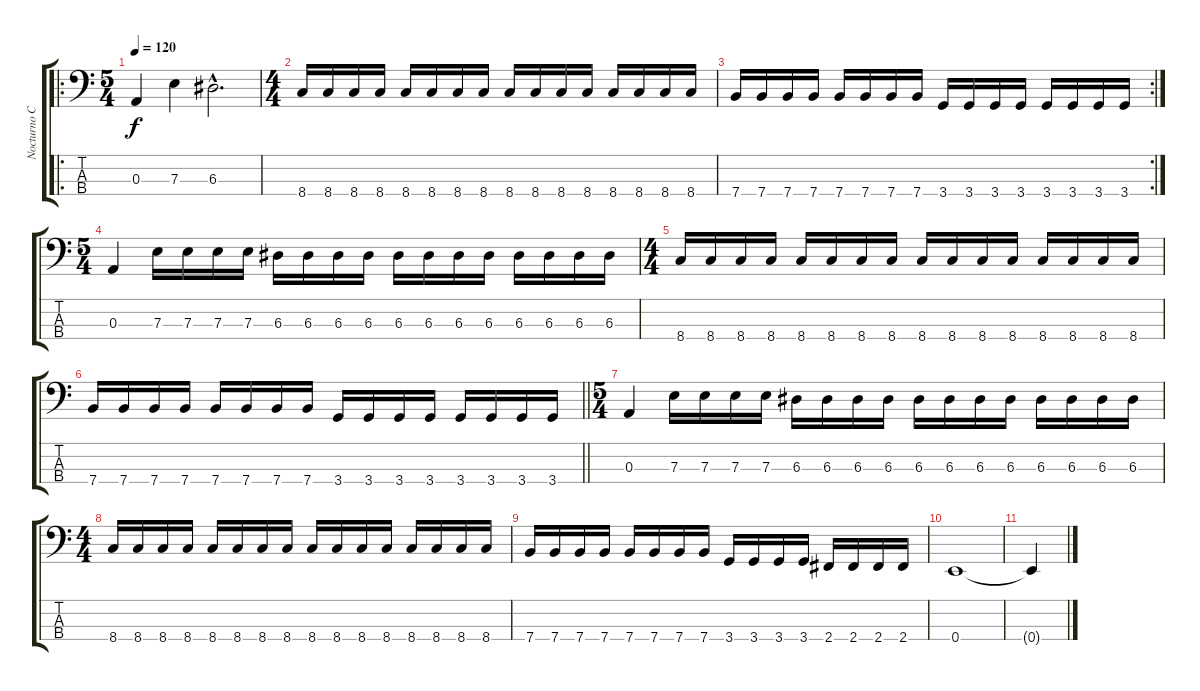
\track ("Nocturno Culto" "Nocturno C") {instrument synthbass2}
\staff {score tabs}
\tuning (G2 D2 A1 E1) {hide}
\ro
\ts (5 4)
\tempo 120
\clef f4
\ks c
0.3.4{dy f} 7.3.4 6.3{hac}.2{d} |
\ts (4 4)
8.4.16 8.4.16 8.4.16 8.4.16 8.4.16 8.4.16 8.4.16 8.4.16 8.4.16 8.4.16 8.4.16 8.4.16 8.4.16 8.4.16 8.4.16 8.4.16 |
\rc 2
7.4.16 7.4.16 7.4.16 7.4.16 7.4.16 7.4.16 7.4.16 7.4.16 3.4.16 3.4.16 3.4.16 3.4.16 3.4.16 3.4.16 3.4.16 3.4.16 |
\ts (5 4)
0.3.4 7.3.16 7.3.16 7.3.16 7.3.16 6.3.16 6.3.16 6.3.16 6.3.16 6.3.16 6.3.16 6.3.16 6.3.16 6.3.16 6.3.16 6.3.16 6.3.16 |
\ts (4 4)
8.4.16 8.4.16 8.4.16 8.4.16 8.4.16 8.4.16 8.4.16 8.4.16 8.4.16 8.4.16 8.4.16 8.4.16 8.4.16 8.4.16 8.4.16 8.4.16 |
\barLineRight lightlight
7.4.16 7.4.16 7.4.16 7.4.16 7.4.16 7.4.16 7.4.16 7.4.16 3.4.16 3.4.16 3.4.16 3.4.16 3.4.16 3.4.16 3.4.16 3.4.16 |
\ts (5 4)
0.3.4 7.3.16 7.3.16 7.3.16 7.3.16 6.3.16 6.3.16 6.3.16 6.3.16 6.3.16 6.3.16 6.3.16 6.3.16 6.3.16 6.3.16 6.3.16 6.3.16 |
\ts (4 4)
8.4.16 8.4.16 8.4.16 8.4.16 8.4.16 8.4.16 8.4.16 8.4.16 8.4.16 8.4.16 8.4.16 8.4.16 8.4.16 8.4.16 8.4.16 8.4.16 |
7.4.16 7.4.16 7.4.16 7.4.16 7.4.16 7.4.16 7.4.16 7.4.16 3.4.16 3.4.16 3.4.16 3.4.16 2.4.16 2.4.16 2.4.16 2.4.16 |
0.4.1 |
0.4{t}.4
